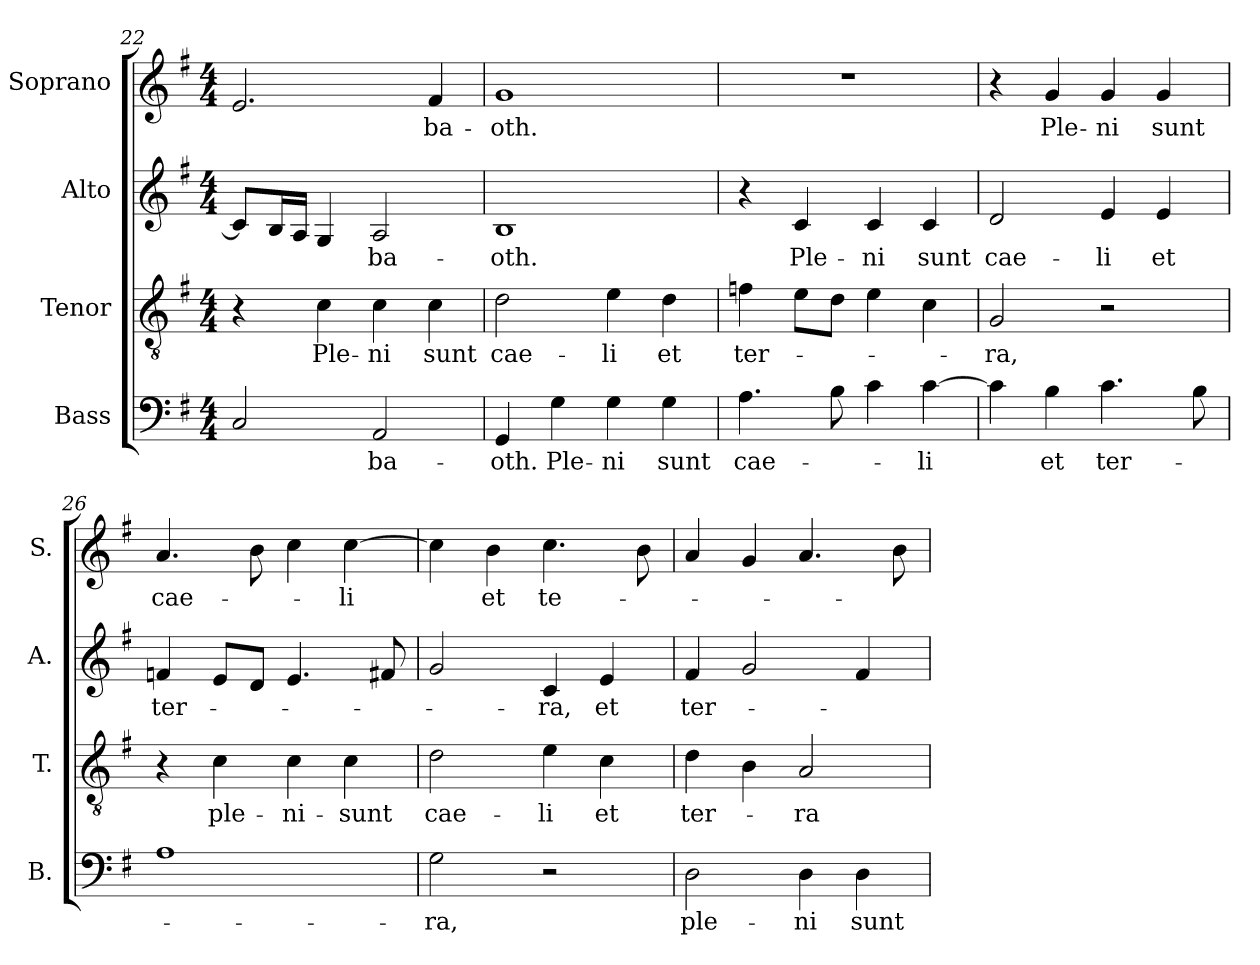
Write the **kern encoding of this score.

**kern	**text	**kern	**text	**kern	**text	**kern	**text
*part4	*part4	*part3	*part3	*part2	*part2	*part1	*part1
*staff4	*staff4	*staff3	*staff3	*staff2	*staff2	*staff1	*staff1
*I"Bass	*	*I"Tenor	*	*I"Alto	*	*I"Soprano	*
*I'B.	*	*I'T.	*	*I'A.	*	*I'S.	*
*clefF4	*	*clefGv2	*	*clefG2	*	*clefG2	*
*	*	*ITrd7c12	*	*	*	*	*
*k[f#]	*	*k[f#]	*	*k[f#]	*	*k[f#]	*
*G:	*	*G:	*	*G:	*	*G:	*
*M4/4	*	*M4/4	*	*M4/4	*	*M4/4	*
=22	=22	=22	=22	=22	=22	=22	=22
2Ci/	.	4r	.	8ci/L]	.	2.ei/	.
.	.	.	.	16Bi/L	.	.	.
.	.	.	.	16Ai/JJ	.	.	.
!	!	!	!LO:LY:b:color=#000000	!	!	!	!
.	.	4Ci\	Ple-	4Gi/	.	.	.
!	!LO:LY:b:color=#000000	!	!	!	!	!	!
!	!	!	!LO:LY:b:color=#000000	!	!	!	!
!	!	!	!	!	!LO:LY:b:color=#000000	!	!
2AAi/	-ba-	4Ci\	-ni	2Ai/	-ba-	.	.
!	!	!	!LO:LY:b:color=#000000	!	!	!	!
!	!	!	!	!	!	!	!LO:LY:b:color=#000000
.	.	4Ci\	sunt	.	.	4f#i/	-ba-
=23	=23	=23	=23	=23	=23	=23	=23
!	!LO:LY:b:color=#000000	!	!	!	!	!	!
!	!	!	!LO:LY:b:color=#000000	!	!	!	!
!	!	!	!	!	!LO:LY:b:color=#000000	!	!
!	!	!	!	!	!	!	!LO:LY:b:color=#000000
4GGi/	-oth.	2Di\	cae-	1Bi	-oth.	1gi	-oth.
!	!LO:LY:b:color=#000000	!	!	!	!	!	!
4Gi\	Ple-	.	.	.	.	.	.
!	!LO:LY:b:color=#000000	!	!	!	!	!	!
!	!	!	!LO:LY:b:color=#000000	!	!	!	!
4Gi\	-ni	4Ei\	-li	.	.	.	.
!	!LO:LY:b:color=#000000	!	!	!	!	!	!
!	!	!	!LO:LY:b:color=#000000	!	!	!	!
4Gi\	sunt	4Di\	et	.	.	.	.
=24	=24	=24	=24	=24	=24	=24	=24
!	!LO:LY:b:color=#000000	!	!	!	!	!	!
!	!	!	!LO:LY:b:color=#000000	!	!	!	!
4.Ai\	cae-	4Fni\	ter-	4r	.	1r	.
!	!	!	!	!	!LO:LY:b:color=#000000	!	!
.	.	8Ei\L	.	4ci/	Ple-	.	.
8Bi\	.	8Di\J	.	.	.	.	.
!	!	!	!	!	!LO:LY:b:color=#000000	!	!
4ci\	.	4Ei\	.	4ci/	-ni	.	.
!	!LO:LY:b:color=#000000	!	!	!	!	!	!
!	!	!	!	!	!LO:LY:b:color=#000000	!	!
[4ci\	-li	4Ci\	.	4ci/	sunt	.	.
!!LO:LB:g=z
=25	=25	=25	=25	=25	=25	=25	=25
!	!	!	!LO:LY:b:color=#000000	!	!	!	!
!	!	!	!	!	!LO:LY:b:color=#000000	!	!
4ci\]	.	2GGi/	-ra,	2di/	cae-	4r	.
!	!LO:LY:b:color=#000000	!	!	!	!	!	!
!	!	!	!	!	!	!	!LO:LY:b:color=#000000
4Bi\	et	.	.	.	.	4gi/	Ple-
!	!LO:LY:b:color=#000000	!	!	!	!	!	!
!	!	!	!	!	!LO:LY:b:color=#000000	!	!
!	!	!	!	!	!	!	!LO:LY:b:color=#000000
4.ci\	ter-	2r	.	4ei/	-li	4gi/	-ni
!	!	!	!	!	!LO:LY:b:color=#000000	!	!
!	!	!	!	!	!	!	!LO:LY:b:color=#000000
.	.	.	.	4ei/	et	4gi/	sunt
8Bi\	.	.	.	.	.	.	.
=26	=26	=26	=26	=26	=26	=26	=26
!	!	!	!	!	!LO:LY:b:color=#000000	!	!
!	!	!	!	!	!	!	!LO:LY:b:color=#000000
1Ai	.	4r	.	4fni/	ter-	4.ai/	cae-
!	!	!	!LO:LY:b:color=#000000	!	!	!	!
.	.	4Ci\	ple-	8ei/L	.	.	.
.	.	.	.	8di/J	.	8bi\	.
!	!	!	!LO:LY:b:color=#000000	!	!	!	!
.	.	4Ci\	-ni-	4.ei/	.	4cci\	.
!	!	!	!LO:LY:b:color=#000000	!	!	!	!
!	!	!	!	!	!	!	!LO:LY:b:color=#000000
.	.	4Ci\	-sunt	.	.	[4cci\	-li
.	.	.	.	8f#Xi/	.	.	.
=27	=27	=27	=27	=27	=27	=27	=27
!	!LO:LY:b:color=#000000	!	!	!	!	!	!
!	!	!	!LO:LY:b:color=#000000	!	!	!	!
2Gi\	-ra,	2Di\	cae-	2gi/	.	4cci\]	.
!	!	!	!	!	!	!	!LO:LY:b:color=#000000
.	.	.	.	.	.	4bi\	et
!	!	!	!LO:LY:b:color=#000000	!	!	!	!
!	!	!	!	!	!LO:LY:b:color=#000000	!	!
!	!	!	!	!	!	!	!LO:LY:b:color=#000000
2r	.	4Ei\	-li	4ci/	-ra,	4.cci\	te-
!	!	!	!LO:LY:b:color=#000000	!	!	!	!
!	!	!	!	!	!LO:LY:b:color=#000000	!	!
.	.	4Ci\	et	4ei/	et	.	.
.	.	.	.	.	.	8bi\	.
=28	=28	=28	=28	=28	=28	=28	=28
!	!LO:LY:b:color=#000000	!	!	!	!	!	!
!	!	!	!LO:LY:b:color=#000000	!	!	!	!
!	!	!	!	!	!LO:LY:b:color=#000000	!	!
2Di\	ple-	4Di\	ter-	4f#i/	ter-	4ai/	.
.	.	4BBi\	.	2gi/	.	4gi/	.
!	!LO:LY:b:color=#000000	!	!	!	!	!	!
!	!	!	!LO:LY:b:color=#000000	!	!	!	!
4Di\	-ni	2AAi/	-ra	.	.	4.ai/	.
!	!LO:LY:b:color=#000000	!	!	!	!	!	!
4Di\	sunt	.	.	4f#i/	.	.	.
.	.	.	.	.	.	8bi\	.
=	=	=	=	=	=	=	=
*-	*-	*-	*-	*-	*-	*-	*-
